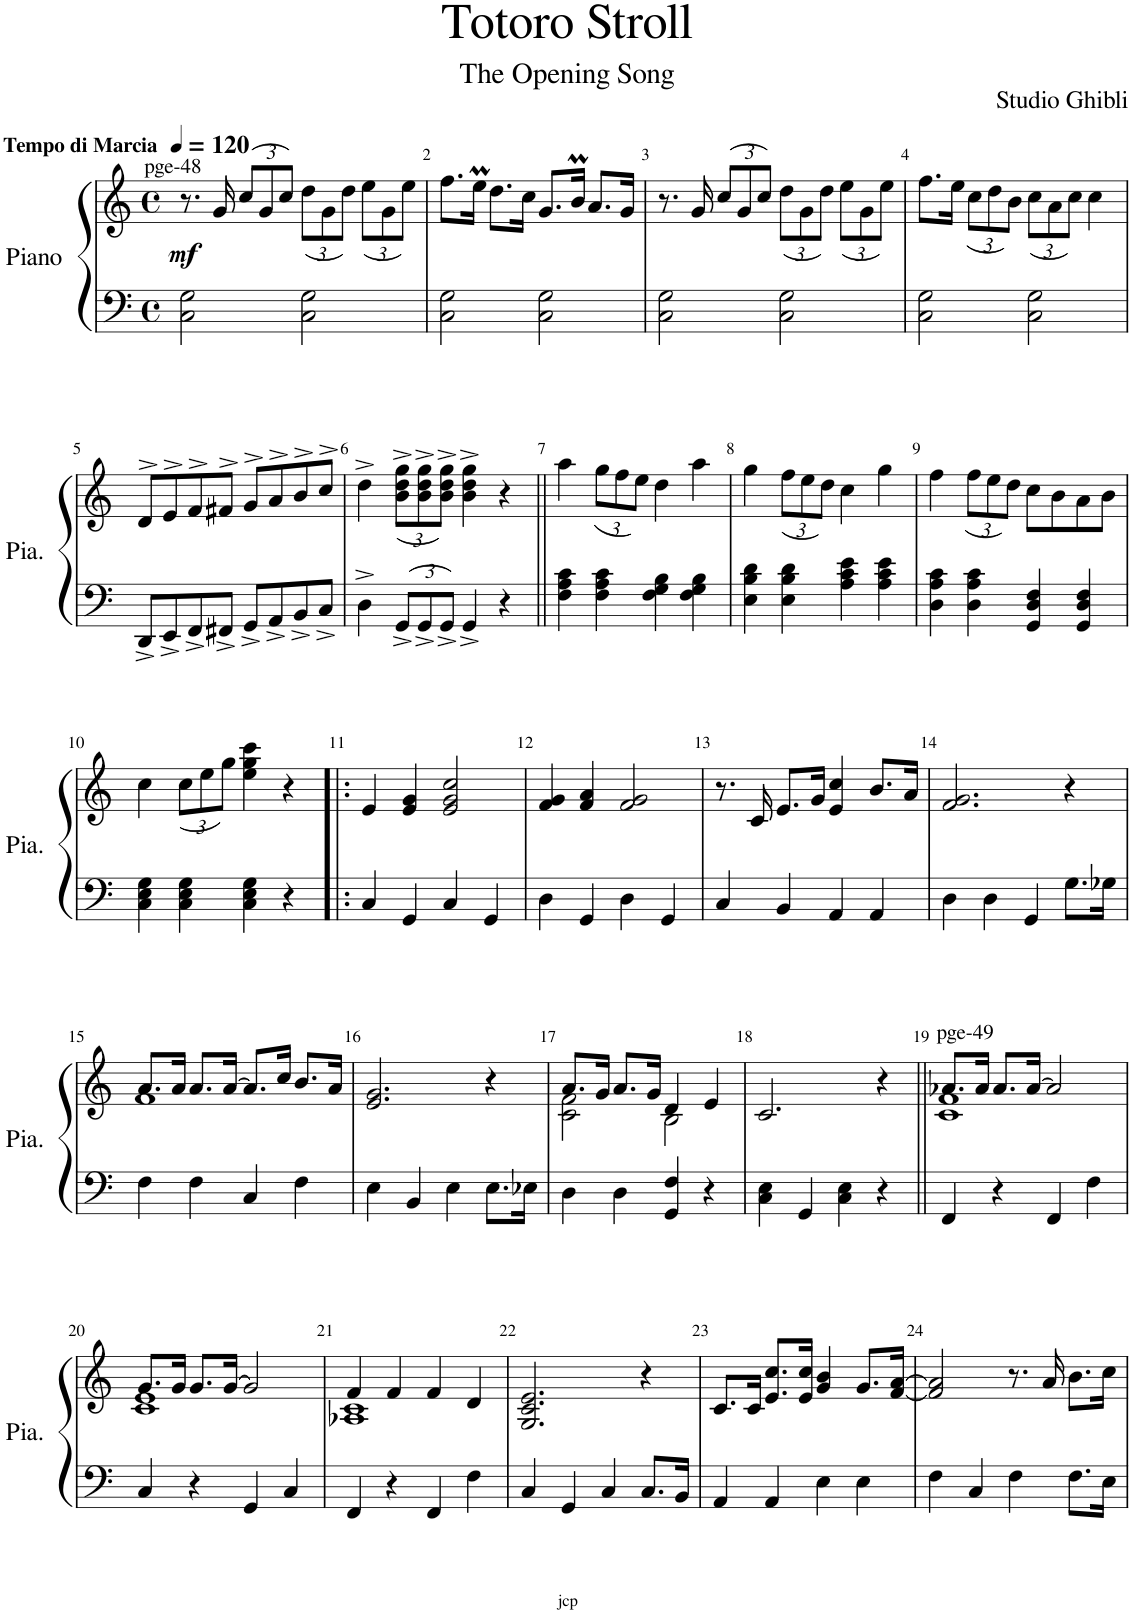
**kern	**kern	**dynam
*part1	*part1	*part1
*staff2	*staff1	*staff1/2
*I"Piano	*	*
*I'Pia.	*	*
*clefF4	*clefG2	*
*k[]	*k[]	*
*M4/4	*M4/4	*
*met(c)	*met(c)	*
*MM120	*MM120	*
=1	=1	=1
!	!LO:TX:a:t=pge-48	!
!	!LO:TX:a:B:t=Tempo di Marcia	!
!	!	!LO:DY:b
2C\ 2G\	8.r	mf
.	16g/	.
*	*Xbrackettup	*
.	(>12cc/L	.
.	12g/	.
.	12cc/J)	.
2C\ 2G\	(<12dd\L	.
.	12g\	.
.	12dd\J)	.
.	(<12ee\L	.
.	12g\	.
.	12ee\J)	.
=2	=2	=2
2C\ 2G\	8.ff\L	.
.	16eem\Jk	.
.	8.dd\L	.
.	16cc\Jk	.
2C\ 2G\	8.g/L	.
.	16bm/Jk	.
.	8.a/L	.
.	16g/Jk	.
=3	=3	=3
2C\ 2G\	8.r	.
.	16g/	.
.	(>12cc/L	.
.	12g/	.
.	12cc/J)	.
2C\ 2G\	(<12dd\L	.
.	12g\	.
.	12dd\J)	.
.	(<12ee\L	.
.	12g\	.
.	12ee\J)	.
=4	=4	=4
2C\ 2G\	8.ff\L	.
.	16ee\Jk	.
.	(<12cc\L	.
.	12dd\	.
.	12b\J)	.
2C\ 2G\	(<12cc\L	.
.	12a\	.
.	12cc\J)	.
.	4cc\	.
!!LO:LB:g=z
=5	=5	=5
8DD^/L	8d^>/L	.
8EE^/	8e^>/	.
8FF^/	8f^>/	.
8FF#X^/J	8f#X^>/J	.
8GG^/L	8g^>/L	.
8AA^/	8a^>/	.
8BB^/	8b^>/	.
8C^/J	8cc^>/J	.
=6	=6	=6
4D^\	4dd^\	.
*Xbrackettup	*	*
12GG^/L	(<12b\^ 12dd\^ 12gg\^L	.
12GG^/	12b\^ 12dd\^ 12gg\^	.
12GG^/J	12b\^ 12dd\^ 12gg\^J)	.
4GG^/	4b\^ 4dd\^ 4gg\^	.
4r	4r	.
=7||	=7||	=7||
4F\ 4A\ 4c\	4aa\	.
4F\ 4A\ 4c\	(<12gg\L	.
.	12ff\	.
.	12ee\J)	.
4F\ 4G\ 4B\	4dd\	.
4F\ 4G\ 4B\	4aa\	.
=8	=8	=8
4E\ 4B\ 4d\	4gg\	.
4E\ 4B\ 4d\	(<12ff\L	.
.	12ee\	.
.	12dd\J)	.
4A\ 4c\ 4e\	4cc\	.
4A\ 4c\ 4e\	4gg\	.
=9	=9	=9
4D\ 4A\ 4c\	4ff\	.
4D\ 4A\ 4c\	(<12ff\L	.
.	12ee\	.
.	12dd\J)	.
4GG/ 4D/ 4F/	8cc\L	.
.	8b\	.
4GG/ 4D/ 4F/	8a\	.
.	8b\J	.
!!LO:LB:g=z
=10	=10	=10
4C\ 4E\ 4G\	4cc\	.
4C\ 4E\ 4G\	(<12cc\L	.
.	12ee\	.
.	12gg\J)	.
4C\ 4E\ 4G\	4ee\ 4gg\ 4ccc\	.
4r	4r	.
=11!|:	=11!|:	=11!|:
4C/	4e/	.
4GG/	4e/ 4g/	.
4C/	2e/ 2g/ 2cc/	.
4GG/	.	.
=12	=12	=12
4D\	4f/ 4g/	.
4GG/	4f/ 4a/	.
4D\	2f/ 2g/	.
4GG/	.	.
=13	=13	=13
4C/	8.r	.
.	16c/	.
4BB/	8.e/L	.
.	16g/Jk	.
4AA/	4e/ 4cc/	.
4AA/	8.b/L	.
.	16a/Jk	.
=14	=14	=14
4D\	2.f/ 2.g/	.
4D\	.	.
4GG/	.	.
8.G\L	4r	.
16G-X\Jk	.	.
!!LO:LB:g=z
=15	=15	=15
*	*^	*
4F\	8.a/L	1f	.
.	16a/Jk	.	.
4F\	8.a/L	.	.
.	[16a/Jk	.	.
4C/	8.a/L]	.	.
.	16cc/Jk	.	.
4F\	8.b/L	.	.
.	16a/Jk	.	.
*	*v	*v	*
=16	=16	=16
4E\	2.e/ 2.g/	.
4BB/	.	.
4E\	.	.
8.E\L	4r	.
16E-X\Jk	.	.
=17	=17	=17
*	*^	*
4D\	8.a/L	2c\ 2f\	.
.	16g/Jk	.	.
4D\	8.a/L	.	.
.	16g/Jk	.	.
4GG/ 4F/	4d/	2B\	.
4r	4e/	.	.
*	*v	*v	*
=18	=18	=18
4C\ 4E\	2.c/	.
4GG/	.	.
4C\ 4E\	.	.
4r	4r	.
=19||	=19||	=19||
*	*^	*
!	!LO:TX:a:t=pge-49	!	!
4FF/	8.a-X/L	1c 1f	.
.	16a-/Jk	.	.
4r	8.a-/L	.	.
.	[16a-/Jk	.	.
4FF/	2a-/]	.	.
4F\	.	.	.
!!LO:LB:g=z	!!
=20	=20	=20	=20
4C/	8.g/L	1c 1e	.
.	16g/Jk	.	.
4r	8.g/L	.	.
.	[16g/Jk	.	.
4GG/	2g/]	.	.
4C/	.	.	.
=21	=21	=21	=21
4FF/	4f/	1A-X 1c	.
4r	4f/	.	.
4FF/	4f/	.	.
4F\	4d/	.	.
*	*v	*v	*
=22	=22	=22
4C/	2.G/ 2.c/ 2.e/	.
4GG/	.	.
4C/	.	.
8.C/L	4r	.
16BB/Jk	.	.
=23	=23	=23
4AA/	8.c/L	.
.	16c/Jk	.
4AA/	8.e/ 8.cc/L	.
.	16e/ 16cc/Jk	.
4E\	4g/ 4b/	.
4E\	8.g/L	.
.	[16f/ [16a/Jk	.
=24	=24	=24
4F\	2f/] 2a/]	.
4C/	.	.
4F\	8.r	.
.	16a/	.
8.F\L	8.b\L	.
16E\Jk	16cc\Jk	.
=	=	=
*-	*-	*-
